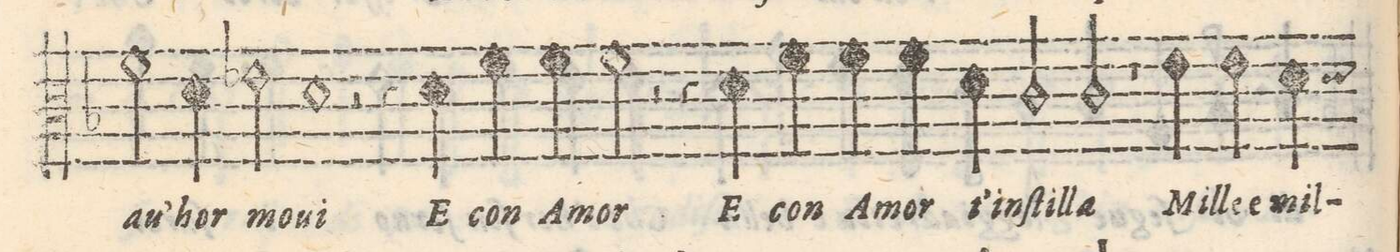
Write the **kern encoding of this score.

**kern	**text
*I"Alto	*
*clefC3	*
*k[b-]	*
*M2/1	*
2f\	-au'
4d\	hor
2e-X\	mo-
=6-	=6-
1d	-ui
2r	.
4r	.
4d\	E
=7-	=7-
4f\	con
4f\	A-
2f\	-mor
2r	.
4r	.
4d\	E
=8-	=8-
4f\	con
4f\	A-
4f\	-mor
4d\	t'in-
2cny/	-ſtil-
2c/	-la
=9-	=9-
1r	.
4eny\	Mil-
4e\	-le e
*-	*-
